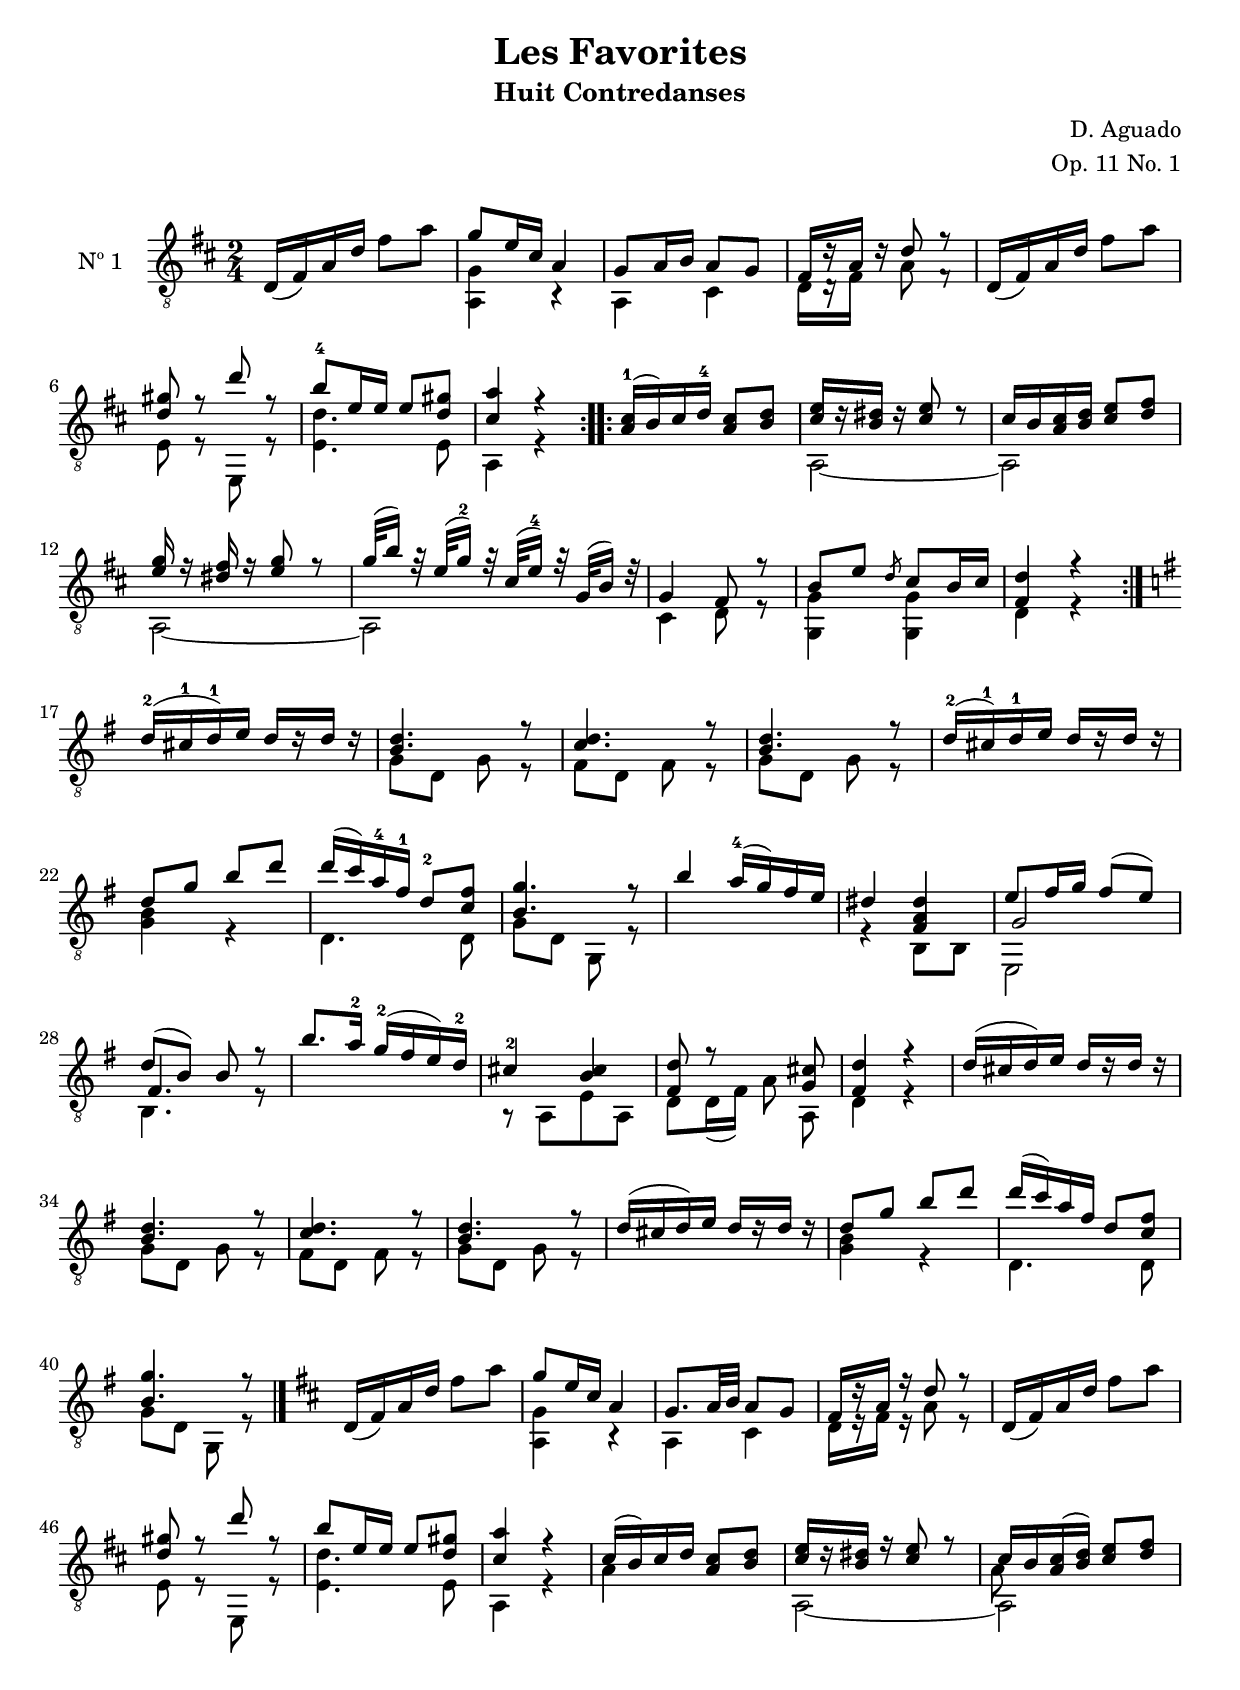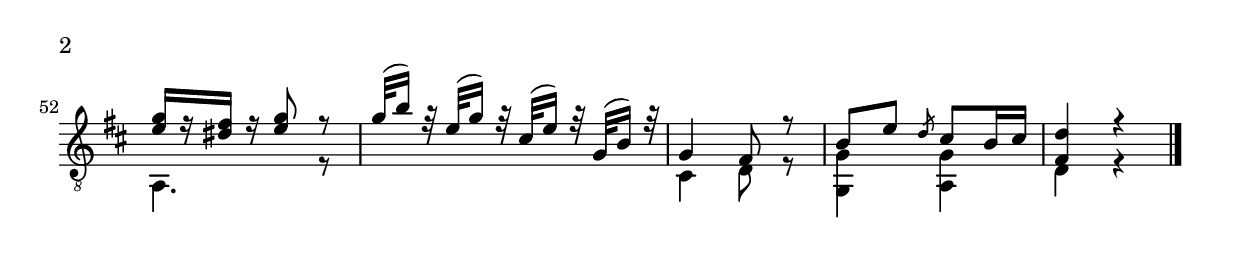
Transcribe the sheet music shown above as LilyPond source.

\version "2.19.32"

\header {
  title = "Les Favorites"
  subtitle = "Huit Contredanses"
  composer = "D. Aguado"
  opus = "Op. 11 No. 1"
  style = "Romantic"
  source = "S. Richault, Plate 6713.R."
  date = "1846"
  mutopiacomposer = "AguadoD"
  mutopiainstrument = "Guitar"
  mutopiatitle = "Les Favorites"
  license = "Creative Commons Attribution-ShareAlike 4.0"
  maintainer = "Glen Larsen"
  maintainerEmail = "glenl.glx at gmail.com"
}

\paper {
  % add space between composer/opus markup and first staff
  markup-system-spacing #'padding = #3
  % add a little space between composer and opus
  markup-markup-spacing #'padding = #1.2
  top-margin = #8
  bottom-margin = #12
}

mbreak = {} % { \break }
global = {
  \time 2/4
  \key d \major
}

upperVoice = \relative c {
  \repeat volta 2 {
    d16( fis) a d fis8 a |
    \voiceOne
    g8 e16 cis a4 |
    g8 a16 b a8 g |
    \once\override Beam.positions = #'(3 . 4)
    fis16[ d'\rest a] d\rest d8 r |
    \oneVoice d,16( fis) a d fis8 a |

    \mbreak
    \voiceOne
    <d, gis>8 r d'8 r |
    <b-4>8 e,16 e e8 <d gis>8 |
    <cis a'>4 r |
  }
  \repeat volta 2 {
    <a cis-1>16( b) cis <d-4> <a cis>8 <b d>8 |
    <cis e>16[ d\rest <b dis>16] d\rest <cis e>8 d\rest |
    cis16 b <a cis> <b d> <cis e>8 <d fis> |
    <e g>16 f\rest <dis fis> f\rest <e g>8 r |

    \mbreak
    g32( b16) f32\rest e( <g-2>16) f32\rest cis( <e-4>16) f32\rest  g,32( b16) d32\rest |
    g,4 fis8 r |
    b8 e \slashedGrace{d8} cis b16 cis |
    <fis, d'>4 r
  }
  \key e\minor % g\major
  <d'-2>16( <cis-1> <d-1>) e d[ d\rest d16] d\rest |
  <b d>4. r8 |
  <c d>4. r8 |

  \mbreak
  <b d>4. r8 |
  <d-2>16( <cis-1>) <d-1> e d[ d\rest d] d\rest |
  d8 g b d |
  d16( c) <a-4> <fis-1> <d-2>8 <c fis> |
  <b g'>4. r8 |
  b'4 <a-4>16( g) fis e |
  dis4 <fis, a dis> |
  e'8 fis16 g fis8( e) |

  \mbreak
  d8( b) b r |
  b'8. <a-2>16 <g-2>16( fis e) <d-2> |
  <cis-2>4 <b cis> |
  <fis d'>8 r s8 <g cis> |
  <fis d'>4 r |
  d'16( cis d) e d[ d\rest d] d\rest |
  <b d>4. r8 |
  <c d>4. r8 |

  \mbreak
  <b d>4. r8 |
  d16( cis d) e d[ d\rest d] d\rest |
  d8 g b d |
  d16( c) a fis d8 <c fis> |
  <b g'>4. r8 | \bar "|."
  \key d \major \oneVoice d,16( fis) a d fis8 a |
  \voiceOne g8 e16 cis a4 |

  \mbreak
  g8. a32 b a8 g |
  \once\override Beam.positions = #'(3 . 4)
  fis16[ r a] r d8 r |
  \oneVoice d,16( fis) a d fis8 a |
  \voiceOne <d, gis>8 r d' r |
  b8 e,16 e e8 <d gis> |
  <cis a'>4 r |
  cis16( b) cis d <a cis>8 <b d> |
  <cis e>16[ r <b dis>16] r <cis e>8 r |

  \mbreak
  << { \voiceOne cis16 b <a cis>( <b d>) <cis e>8 <d fis> } \\ {\voiceThree \once\stemDown a8 s4. } >> |
  <e' g>16[ r <dis fis>16] r <e g>8 r |
  g32( b16) r32 e,32( g16) r32 cis,32( e16) r32 g,32( b16) r32 |
  g4 fis8 r |
  b8 e \slashedGrace{d} cis8[ b16 cis16] |
  <fis, d'>4 r
  \bar "|."
}

lowerVoice = \relative c {
  \voiceTwo
  s2 |
  <a g'>4 r |
  a4 cis |
  \once\override Beam.positions = #'(-6 . -6)
  d16[ d\rest fis] s16 a8 f\rest |
  s2 |

  e8 r e, r |
  <e' d'>4. e8 |
  a,4 r |
  s2 |
  a2~ |
  a2 |
  a2~ |

  a2 |
  cis4 d8 r |
  <g, g'>4 q |
  d'4 r |
  s2 |
  g8 d g r |
  fis8 d fis r |

  g8 d g r |
  s2 |
  <g b>4 r |
  d4. d8 |
  g8 d g,8 r |
  s2 |
  r4 b8 b |
  << {\voiceTwo e,2 } \\ {\voiceThree g'2 } >> |

  << {\voiceTwo b,4. r8 } \\ {\voiceThree fis'4. s8 } >> |
  s2 |
  a,8\rest a[ e' a,] |
  d8 d16( fis) a8\noBeam a, |
  d4 r |
  s2 |
  g8 d g r |
  fis8 d fis r |

  g8 d g r |
  s2 |
  <g b>4 r |
  d4. d8 |
  g8 d g, r |
  s2 |
  <a g'>4 r |

  a4 cis |
  \once\override Beam.positions = #'(-6 . -5)
  d16[ r fis] r a8 r |
  s2 |
  e8 r e, r |
  <e' d'>4. e8 |
  a,4 r |
  a'4 s |
  a,2~ |

  a2 |
  a4. r8 |
  s2 |
  cis4 d8 r |
  <g, g'>4 <a g'> |
  d4 r |
}

\score {
  <<
    \new Staff = "Guitar" \with {
      midiInstrument = #"acoustic guitar (nylon)"
      instrumentName = #"Nº 1"
%      \override StringNumber #'stencil = ##f
    } <<
      \global
      \clef "treble_8"

      \context Voice = "upperVoice" \upperVoice
      \context Voice = "lowerVoice" \lowerVoice
    >>
%{
    % tabs are not completely developed
    \new TabStaff = "Guitar tabs" \with {
      restrainOpenStrings = ##t
    } <<
      \clef "moderntab"
      \global
      \context TabVoice = "upperVoice" \upperVoice
      \context TabVoice = "lowerVoice" \lowerVoice
    >>
%}
  >>
  \layout {}
  \midi {
    \context { \TabStaff \remove "Staff_performer" }
    \tempo 4 = 74
  }
}
